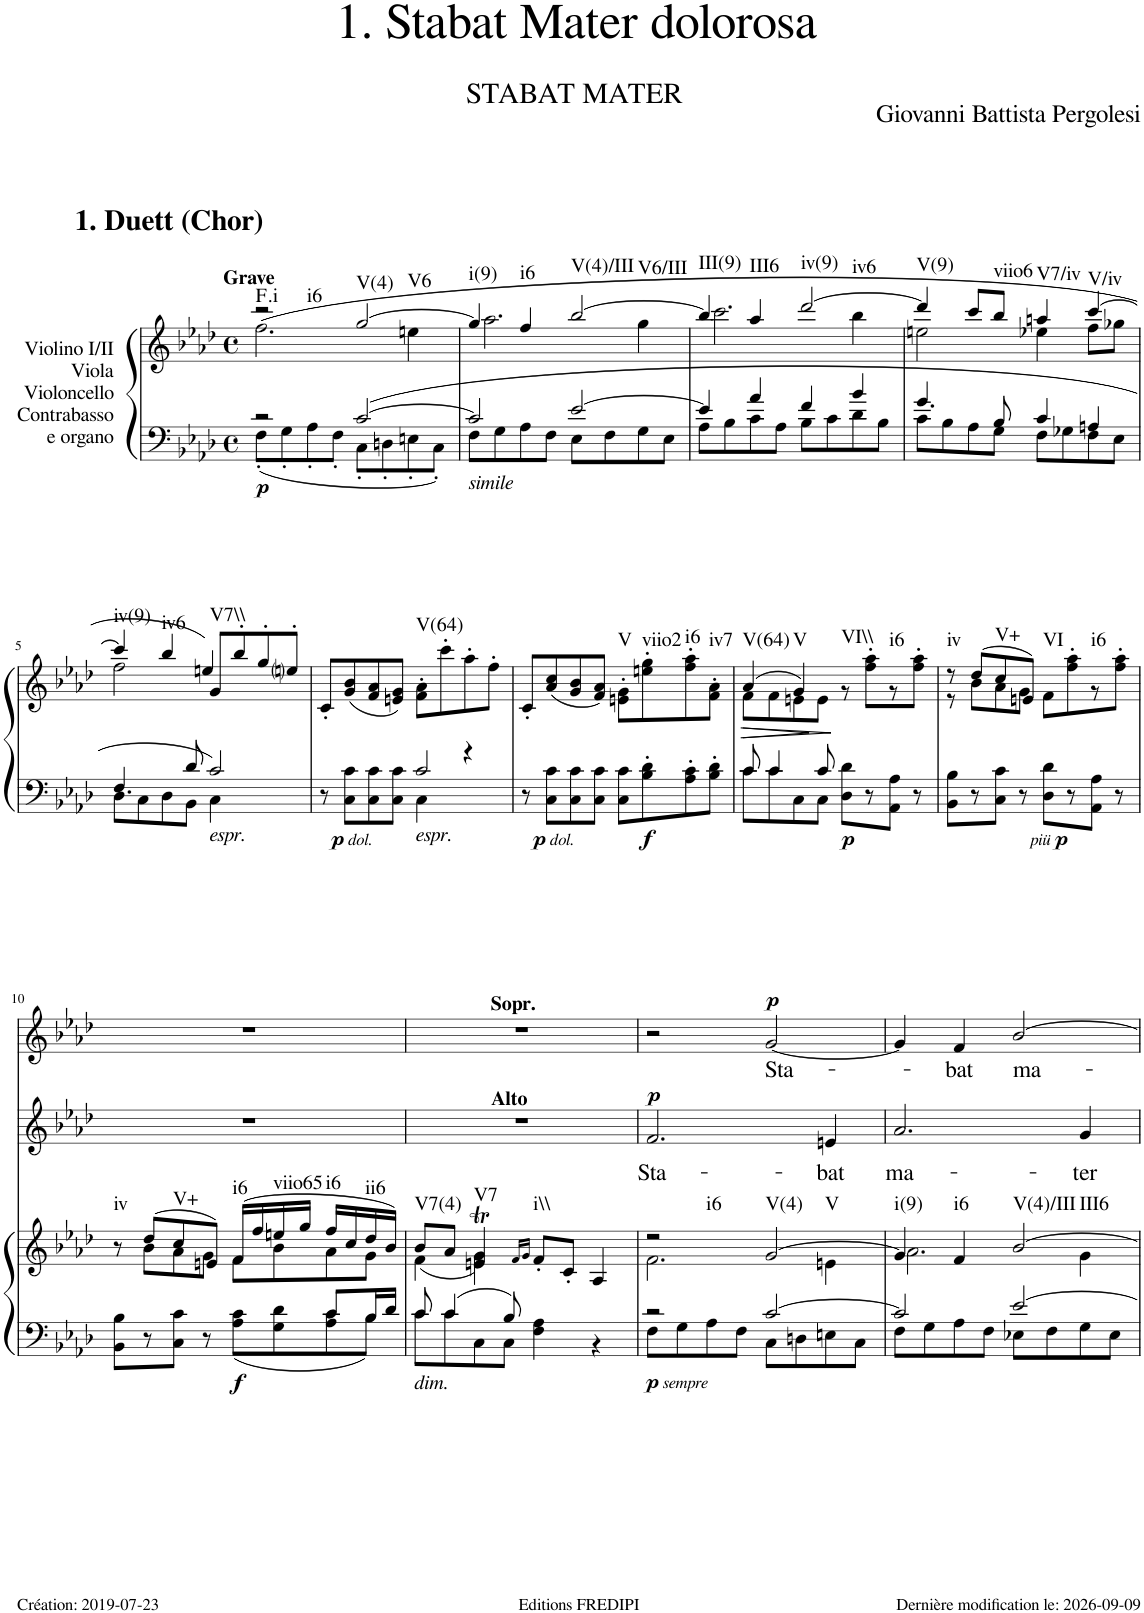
**kern	**kern	**dynam	**harte	**kern	**text	**dynam	**kern	**text	**dynam
*part3	*part3	*part3	*part3	*part2	*part2	*part2	*part1	*part1	*part1
*staff4	*staff3	*staff3/4	*	*staff2	*staff2	*staff2	*staff1	*staff1	*staff1
*I"Violino I/II Viola Violoncello Contrabasso e organo	*	*	*	*I"Alto	*	*	*I"Soprano	*	*
*clefF4	*clefG2	*	*	*clefG2	*	*	*clefG2	*	*
*k[b-e-a-d-]	*k[b-e-a-d-]	*	*	*k[b-e-a-d-]	*	*	*k[b-e-a-d-]	*	*
*M4/4	*M4/4	*	*	*M4/4	*	*	*M4/4	*	*
*met(c)	*met(c)	*	*	*met(c)	*	*	*met(c)	*	*
=1	=1	=1	=1	=1	=1	=1	=1	=1	=1
*^	*^	*	*	*	*	*	*	*	*
!	!	!	!	!	!	!	!	!	!LO:TX:a:B:t=Grave	!	!
!	!	!	!	!LO:DY:b=2	!LO:H:n=1:kt=.i	!	!	!	!	!	!
!	!	!	!	!	!LO:H:n=2:kt=i6	!	!	!	!	!	!
!	!	!	!	!	!LO:H:n=3:kt=V(4)	!	!	!	!	!	!
2r	8F'\L	2r	(>2.ff\	p	. N N	1r	.	.	1r	.	.
.	8G'\	.	.	.	.	.	.	.	.	.	.
.	8A-'\	.	.	.	.	.	.	.	.	.	.
.	8F'\J	.	.	.	.	.	.	.	.	.	.
[>2c/	8C'\L	[2gg/	.	.	.	.	.	.	.	.	.
.	8Dn'\	.	.	.	.	.	.	.	.	.	.
!	!	!	!	!	!LO:H:kt=V6	!	!	!	!	!	!
.	8En'\	.	4een\	.	N	.	.	.	.	.	.
.	8C'\J	.	.	.	.	.	.	.	.	.	.
=2	=2	=2	=2	=2	=2	=2	=2	=2	=2	=2	=2
!LO:TX:b:i:t=simile	!	!	!	!	!LO:H:n=1:kt=i(9)	!	!	!	!	!	!
!	!	!	!	!	!LO:H:n=2:kt=i6	!	!	!	!	!	!
!	!	!	!	!	!LO:H:n=3:kt=V(4)/III	!	!	!	!	!	!
2c/]	8F'\L	4gg/]	2.aa-\	.	N N N	1r	.	.	1r	.	.
.	8G'\	.	.	.	.	.	.	.	.	.	.
.	8A-'\	4ff/	.	.	.	.	.	.	.	.	.
.	8F'\J	.	.	.	.	.	.	.	.	.	.
[>2e-/	8E-'\L	[2bb-/	.	.	.	.	.	.	.	.	.
.	8F'\	.	.	.	.	.	.	.	.	.	.
!	!	!	!	!	!LO:H:kt=V6/III	!	!	!	!	!	!
.	8G'\	.	4gg\	.	N	.	.	.	.	.	.
.	8E-'\J	.	.	.	.	.	.	.	.	.	.
=3	=3	=3	=3	=3	=3	=3	=3	=3	=3	=3	=3
!	!	!	!	!	!LO:H:n=1:kt=III(9)	!	!	!	!	!	!
!	!	!	!	!	!LO:H:n=2:kt=III6	!	!	!	!	!	!
!	!	!	!	!	!LO:H:n=3:kt=iv(9)	!	!	!	!	!	!
4e-/]	8A-'\L	4bb-/]	2.ccc\	.	N N N	1r	.	.	1r	.	.
.	8B-'\	.	.	.	.	.	.	.	.	.	.
4a-/	8c'\	4aa-/	.	.	.	.	.	.	.	.	.
.	8A-'\J	.	.	.	.	.	.	.	.	.	.
4f/	8B-'\L	[2ddd-/	.	.	.	.	.	.	.	.	.
.	8c'\	.	.	.	.	.	.	.	.	.	.
!	!	!	!	!	!LO:H:kt=iv6	!	!	!	!	!	!
4b-/	8d-'\	.	4bb-\	.	N	.	.	.	.	.	.
.	8B-'\J	.	.	.	.	.	.	.	.	.	.
=4	=4	=4	=4	=4	=4	=4	=4	=4	=4	=4	=4
!	!	!	!	!	!LO:H:n=1:kt=V(9)	!	!	!	!	!	!
!	!	!	!	!	!LO:H:n=2:kt=viio6	!	!	!	!	!	!
4.g/	8c'\L	4ddd-/]	2een\	.	N N	1r	.	.	1r	.	.
.	8B-'\	.	.	.	.	.	.	.	.	.	.
.	8A-'\	8ccc/L	.	.	.	.	.	.	.	.	.
8B-/	8G'\J	8bb-/J	.	.	.	.	.	.	.	.	.
!	!	!	!	!	!LO:H:kt=V7/iv	!	!	!	!	!	!
4c/	8F'\L	4aan/	4ee-X\	.	N	.	.	.	.	.	.
.	8G-X'\	.	.	.	.	.	.	.	.	.	.
!	!	!	!	!	!LO:H:kt=V/iv	!	!	!	!	!	!
4An/	8F'\	[4ccc/	8ff\L	.	N	.	.	.	.	.	.
.	8E-'\J	.	8gg-X\J	.	.	.	.	.	.	.	.
!!LO:LB:g=z
=5	=5	=5	=5	=5	=5	=5	=5	=5	=5	=5	=5
!	!	!	!	!	!LO:H:n=1:kt=iv(9)	!	!	!	!	!	!
!	!	!	!	!	!LO:H:n=2:kt=iv6	!	!	!	!	!	!
8D-\L	4.F/	4ccc/]	2ff\	.	N N	1r	.	.	1r	.	.
8C\	.	.	.	.	.	.	.	.	.	.	.
8D-\	.	4bb-/	.	.	.	.	.	.	.	.	.
8BB-\J	8d-/	.	.	.	.	.	.	.	.	.	.
!LO:TX:b:i:t=espr.	!	!	!	!	!LO:H:kt=V7\\	!	!	!	!	!	!
4C\	2c/	4een/	8g/L)	.	N	.	.	.	.	.	.
.	.	.	8bb-'/	.	.	.	.	.	.	.	.
4ryy	.	4ryy	8gg'/	.	.	.	.	.	.	.	.
.	.	.	8eeni'/J	.	.	.	.	.	.	.	.
*	*	*v	*v	*	*	*	*	*	*	*	*
=6	=6	=6	=6	=6	=6	=6	=6	=6	=6	=6
8r	2ryy	8c'/L	.	.	1r	.	.	1r	.	.
!	!	!	!LO:DY:b=2	!	!	!	!	!	!	!
!	!	!	!LO:DY:n=1:b=2	!	!	!	!	!	!	!
8C\ 8c\L	.	(<8g/ 8b-/	p other-dynamics	.	.	.	.	.	.	.
8C\ 8c\	.	8f/ 8a-/	.	.	.	.	.	.	.	.
8C\ 8c\J	.	8en/ 8g/J)	.	.	.	.	.	.	.	.
!LO:TX:b:i:t=espr.	!	!	!	!	!	!	!	!	!	!
4C\	2c/	8f\' 8a-\'L	.	.	.	.	.	.	.	.
.	.	8ccc'\	.	.	.	.	.	.	.	.
4r	.	8aa-'\	.	.	.	.	.	.	.	.
.	.	8ff'\J	.	.	.	.	.	.	.	.
*v	*v	*	*	*	*	*	*	*	*	*
=7	=7	=7	=7	=7	=7	=7	=7	=7	=7
8r	8c'/L	.	.	1r	.	.	1r	.	.
!	!	!LO:DY:b=2	!	!	!	!	!	!	!
!	!	!LO:DY:n=1:b=2	!	!	!	!	!	!	!
8C\ 8c\L	(<8a-/ 8cc/	p other-dynamics	.	.	.	.	.	.	.
8C\ 8c\	8g/ 8b-/	.	.	.	.	.	.	.	.
8C\ 8c\J	8f/ 8a-/J)	.	.	.	.	.	.	.	.
8C\ 8c\L	8en\' 8g\'L	.	.	.	.	.	.	.	.
!	!	!LO:DY:n=2:b=2	!	!	!	!	!	!	!
8B-\' 8d-\'	8een\' 8gg\'	f	.	.	.	.	.	.	.
8A-\' 8c\'	8ff\' 8aa-\'	.	.	.	.	.	.	.	.
8B-\' 8d-\'J	8f\' 8a-\'J	.	.	.	.	.	.	.	.
=8	=8	=8	=8	=8	=8	=8	=8	=8	=8
*^	*	*	*	*	*	*	*	*	*
!	!	!	!LO:HP:b	!LO:H:kt=V(64)	!	!	!	!	!	!
*	*	*^	*	*	*	*	*	*	*	*
8c\L	8c/	(>4a-/	8f\L	>	N	1r	.	.	1r	.	.
8c\	4c/	.	8f\	.	.	.	.	.	.	.	.
!	!	!	!	!LO:HP:b	!LO:H:kt=V	!	!	!	!	!	!
8C\	.	4g/)	8en\	>	N	.	.	.	.	.	.
8C\J	8c/	.	8e\J	]	.	.	.	.	.	.	.
!	!	!	!	!LO:DY:n=1:b=2	!LO:H:kt=VI\\	!	!	!	!	!	!
8D-\ 8d-\L	2ryy	2ryy	8r	] p	N	.	.	.	.	.	.
8r	.	.	8ff\'> 8aa-\'>L	.	.	.	.	.	.	.	.
!	!	!	!	!	!LO:H:kt=i6	!	!	!	!	!	!
8AA-\ 8A-\J	.	.	8r	.	N	.	.	.	.	.	.
8r	.	.	8ff\'> 8aa-\'>J	.	.	.	.	.	.	.	.
*v	*v	*	*	*	*	*	*	*	*	*	*
=9	=9	=9	=9	=9	=9	=9	=9	=9	=9	=9
!	!	!	!	!LO:H:kt=iv	!	!	!	!	!	!
8BB-\ 8B-\L	8r	8r	.	N	1r	.	.	1r	.	.
8r	(8dd-/L	8b-\L	.	.	.	.	.	.	.	.
!	!	!	!	!LO:H:kt=V+	!	!	!	!	!	!
8C\ 8c\J	8cc/	8a-\	.	N	.	.	.	.	.	.
8r	8en/J)	8g\J	.	.	.	.	.	.	.	.
!	!	!	!LO:DY:b=2	!	!	!	!	!	!	!
!	!	!	!LO:DY:n=1:b=2	!LO:H:kt=VI	!	!	!	!	!	!
8D-\ 8d-\L	2ryy	8f\L	other-dynamics p	N	.	.	.	.	.	.
8r	.	8ff\'> 8aa-\'>	.	.	.	.	.	.	.	.
!	!	!	!	!LO:H:kt=i6	!	!	!	!	!	!
8AA-\ 8A-\J	.	8r	.	N	.	.	.	.	.	.
8r	.	8ff\'> 8aa-\'>J	.	.	.	.	.	.	.	.
!!LO:LB:g=z
=10	=10	=10	=10	=10	=10	=10	=10	=10	=10	=10
*^	*	*	*	*	*	*	*	*	*	*
!	!	!	!	!	!LO:H:kt=iv	!	!	!	!	!	!
8BB-\ 8B-\L	2.ryy	8r	8ryy	.	N	1r	.	.	1r	.	.
8r	.	(>8dd-/L	8b-\L	.	.	.	.	.	.	.	.
!	!	!	!	!	!LO:H:kt=V+	!	!	!	!	!	!
8C\ 8c\J	.	8cc/	8a-\	.	N	.	.	.	.	.	.
8r	.	8en/J)	8g\J	.	.	.	.	.	.	.	.
!	!	!	!	!LO:DY:b=2	!LO:H:kt=i6	!	!	!	!	!	!
8A-\ 8c\L	.	(>16f/LL	8f\L	f	N	.	.	.	.	.	.
.	.	16ff/	.	.	.	.	.	.	.	.	.
!	!	!	!	!	!LO:H:kt=viio65	!	!	!	!	!	!
8G\ 8d-\	.	16een/	8b-\	.	N	.	.	.	.	.	.
.	.	16gg/JJ	.	.	.	.	.	.	.	.	.
!	!	!	!	!	!LO:H:kt=i6	!	!	!	!	!	!
8A-\ 8c\	8c/L	16ff/LL	8a-\	.	N	.	.	.	.	.	.
.	.	16cc/	.	.	.	.	.	.	.	.	.
!	!	!	!	!	!LO:H:kt=ii6	!	!	!	!	!	!
8B-\J	16B-/L	16dd-/	8g\J	.	N	.	.	.	.	.	.
.	16d-/JJ	16b-/JJ)	.	.	.	.	.	.	.	.	.
=11	=11	=11	=11	=11	=11	=11	=11	=11	=11	=11	=11
!	!	!	!	!	!	!	!	!	!LO:TX:a:B:t=Sopr.	!	!
!	!	!	!	!	!	!LO:TX:a:B:t=Alto	!	!	!	!	!
!LO:TX:b:i:t=dim.	!	!	!	!	!LO:H:kt=V7(4)	!	!	!	!	!	!
8c/	8c\L	8b-/L	(<4f\	.	N	1r	.	.	1r	.	.
4c/	8c\	8a-/J	.	.	.	.	.	.	.	.	.
!	!	!	!	!	!LO:H:kt=V7	!	!	!	!	!	!
.	8C\	4en/T 4g/T	4e\ 4g\)	.	N	.	.	.	.	.	.
8B-/	8C\J	.	.	.	.	.	.	.	.	.	.
.	.	16qf/LL	.	.	.	.	.	.	.	.	.
.	.	16qg/JJ	.	.	.	.	.	.	.	.	.
!	!	!	!	!	!LO:H:kt=i\\	!	!	!	!	!	!
2ryy	4F\ 4A-\	8f'</L	2ryy	.	N	.	.	.	.	.	.
.	.	8c'</J	.	.	.	.	.	.	.	.	.
.	4r	4A-/	.	.	.	.	.	.	.	.	.
=12	=12	=12	=12	=12	=12	=12	=12	=12	=12	=12	=12
!	!	!	!	!LO:DY:b=2	!	!	!LO:LY:b	!	!	!	!
!	!	!	!	!LO:DY:n=1:b=2	!LO:H:n=1:kt=i6	!	!	!LO:DY:a	!	!	!
!	!	!	!	!	!LO:H:n=2:kt=V(4)	!	!	!	!	!	!
2r	8F\L	2r	2.f\	p other-dynamics	N N	2.f/	Sta-	p	2r	.	.
.	8G\	.	.	.	.	.	.	.	.	.	.
.	8A-\	.	.	.	.	.	.	.	.	.	.
.	8F\J	.	.	.	.	.	.	.	.	.	.
!	!	!	!	!	!	!	!	!	!	!LO:LY:b	!LO:DY:a
[>2c/	8C\L	[>2g/	.	.	.	.	.	.	[<2g/	Sta-	p
.	8Dn\	.	.	.	.	.	.	.	.	.	.
!	!	!	!	!	!LO:H:kt=V	!	!LO:LY:b	!	!	!	!
.	8En\	.	4en\	.	N	4en/	-bat	.	.	.	.
.	8C\J	.	.	.	.	.	.	.	.	.	.
=13	=13	=13	=13	=13	=13	=13	=13	=13	=13	=13	=13
!	!	!	!	!	!LO:H:n=1:kt=i(9)	!	!LO:LY:b	!	!	!	!
!	!	!	!	!	!LO:H:n=2:kt=i6	!	!	!	!	!	!
!	!	!	!	!	!LO:H:n=3:kt=V(4)/III	!	!	!	!	!	!
2c/]	8F\L	4g/]	2.a-\	.	N N N	2.a-/	ma-	.	4g/]	.	.
.	8G\	.	.	.	.	.	.	.	.	.	.
!	!	!	!	!	!	!	!	!	!	!LO:LY:b	!
.	8A-\	4f/	.	.	.	.	.	.	4f/	-bat	.
.	8F\J	.	.	.	.	.	.	.	.	.	.
!	!	!	!	!	!	!	!	!	!	!LO:LY:b	!
[>2e-/	8E-X\L	[>2b-/	.	.	.	.	.	.	[>2b-/	ma-	.
.	8F\	.	.	.	.	.	.	.	.	.	.
!	!	!	!	!	!LO:H:kt=III6	!	!LO:LY:b	!	!	!	!
.	8G\	.	4g\	.	N	4g/	-ter	.	.	.	.
.	8E-\J	.	.	.	.	.	.	.	.	.	.
*v	*v	*	*	*	*	*	*	*	*	*	*
*	*v	*v	*	*	*	*	*	*	*	*
=	=	=	=	=	=	=	=	=	=
*-	*-	*-	*-	*-	*-	*-	*-	*-	*-
